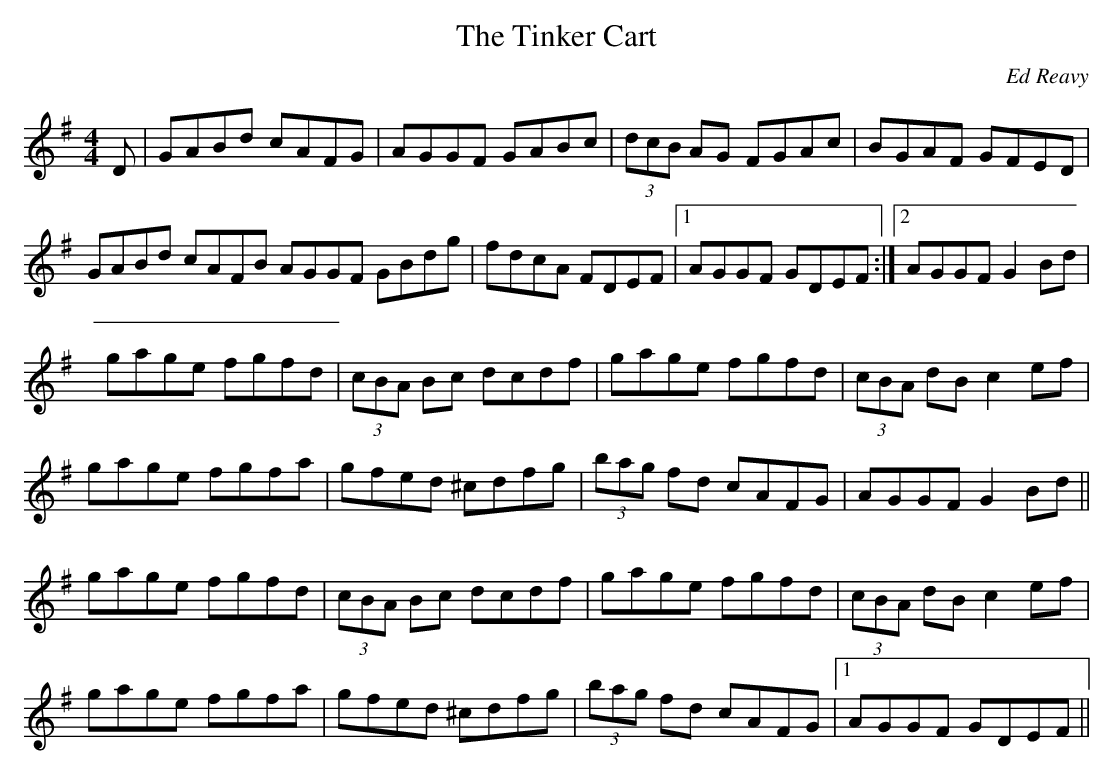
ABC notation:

X:1
T:The Tinker Cart
C:Ed Reavy
M:4/4
L:1/8
K:G
D|GABd cAFG|AGGF GABc|(3dcB AG FGAc|BGAF GFED|
GABd cAFB AGGF GBdg|fdcA FDEF|1AGGF GDEF:|2AGGF G2 Bd|
gage fgfd|(3cBA Bc dcdf|gage fgfd|(3cBA dB c2 ef|
gage fgfa|gfed ^cdfg|(3bag fd cAFG|AGGF G2 Bd||
gage fgfd|(3cBA Bc dcdf|gage fgfd|(3cBA dB c2 ef|
gage fgfa|gfed ^cdfg|(3bag fd cAFG|1AGGF GDEF||
